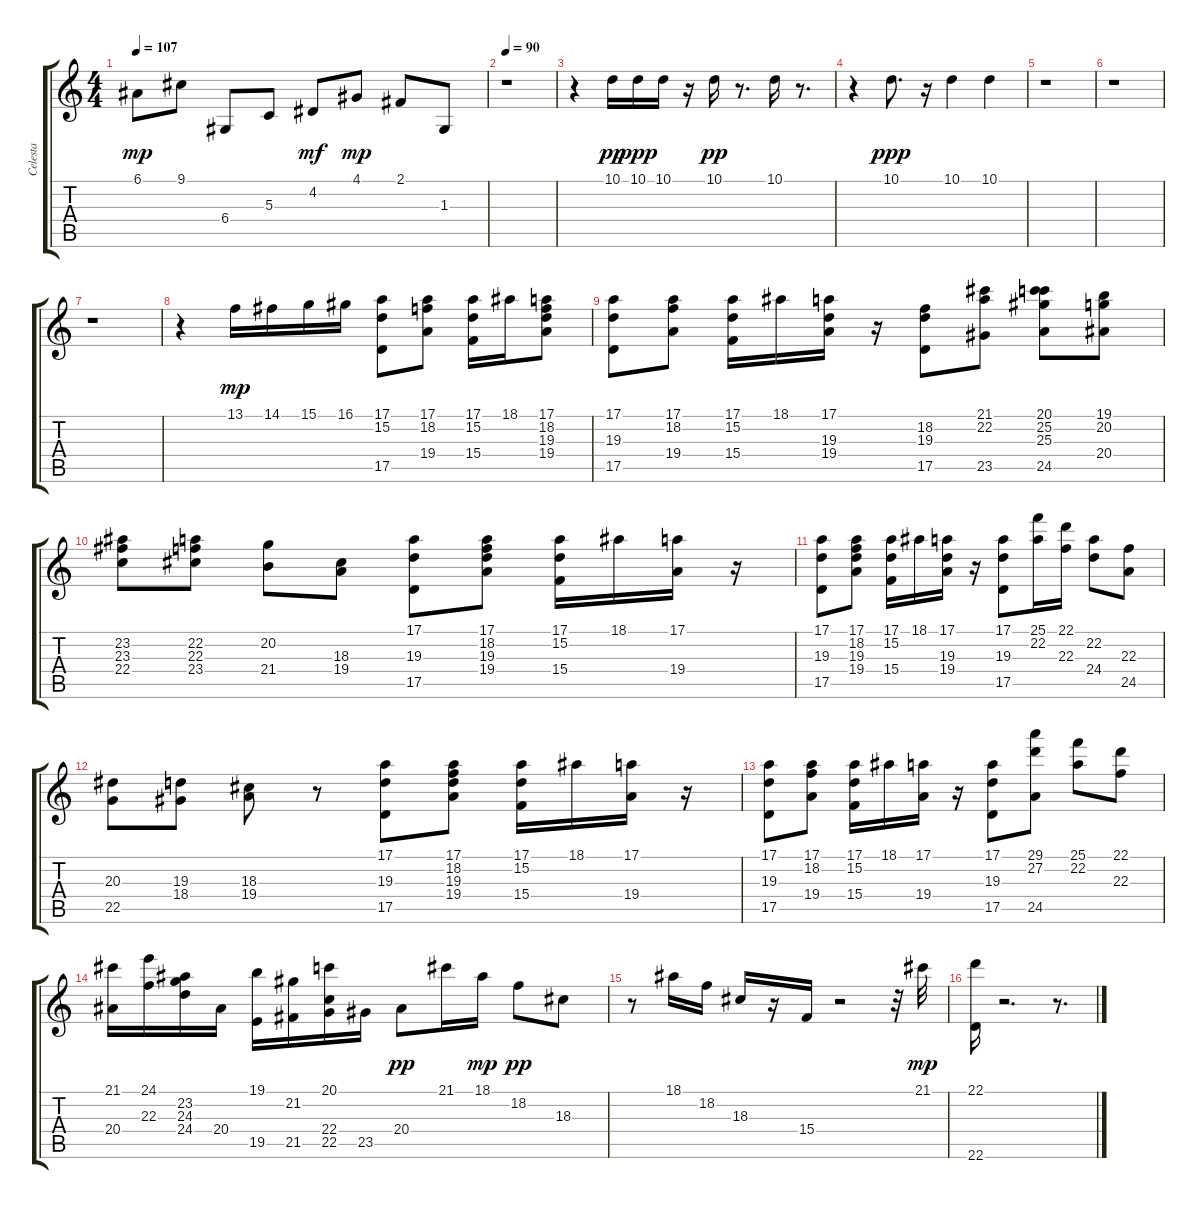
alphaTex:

\track ("Celesta" "Celesta") {instrument celesta}
\staff {score tabs}
\tuning (E4 B3 G3 D3 A2 E2) {hide}
\ts (4 4)
\tempo 107
\clef g2
\ks c
6.1.8{dy mp} 9.1.8 6.4.8 5.3.8 4.2.8{dy mf} 4.1.8{dy mp} 2.1.8 1.3.8 |
\tempo 90
r.1 |
r.4 10.1.16{dy pp} 10.1.16{dy ppp} 10.1.16 r.16 10.1.16{dy pp} r.8{d} 10.1.16 r.8{d} |
r.4 10.1.8{d dy ppp} r.16 10.1.4 10.1.4 |
r.1 |
r.1 |
r.1 |
r.4 13.1.16{dy mp} 14.1.16 15.1.16 16.1.16 (17.1 15.2 17.5).8 (17.1 18.2 19.4).8 (17.1 15.2 15.4).16 18.1.16 (17.1 18.2 19.3 19.4).8 |
(17.1 19.3 17.5).8 (17.1 18.2 19.4).8 (17.1 15.2 15.4).16 18.1.16 (17.1 19.3 19.4).16 r.16 (18.2 19.3 17.5).8 (21.1 22.2 23.5).8 (20.1 25.2 25.3 24.5).8 (19.1 20.2 20.4).8 |
(23.2 23.3 22.4).8 (22.2 22.3 23.4).8 (20.2 21.4).8 (18.3 19.4).8 (17.1 19.3 17.5).8 (17.1 18.2 19.3 19.4).8 (17.1 15.2 15.4).16 18.1.16 (17.1 19.4).16 r.16 |
(17.1 19.3 17.5).8 (17.1 18.2 19.3 19.4).8 (17.1 15.2 15.4).16 18.1.16 (17.1 19.3 19.4).16 r.16 (17.1 19.3 17.5).8 (25.1 22.2).16 (22.1 22.3).16 (22.2 24.4).8 (22.3 24.5).8 |
(20.3 22.5).8 (19.3 18.4).8 (18.3 19.4).8 r.8 (17.1 19.3 17.5).8 (17.1 18.2 19.3 19.4).8 (17.1 15.2 15.4).16 18.1.16 (17.1 19.4).16 r.16 |
(17.1 19.3 17.5).8 (17.1 18.2 19.4).8 (17.1 15.2 15.4).16 18.1.16 (17.1 19.4).16 r.16 (17.1 19.3 17.5).8 (29.1 27.2 24.5).8 (25.1 22.2).8 (22.1 22.3).8 |
(21.1 20.4).16 (24.1 22.3).16 (23.2 24.3 24.4).16 20.4.16 (19.1 19.5).16 (21.2 21.5).16 (20.1 22.4 22.5).16 23.5.16 20.4.8{dy pp} 21.1.16 18.1.16{dy mp} 18.2.8{dy pp} 18.3.8 |
r.8 18.1.16 18.2.16 18.3.16 r.16 15.4.16 r.2 r.32 21.1.32{dy mp} |
(22.1 22.6).16 r.2{d} r.8{d}
